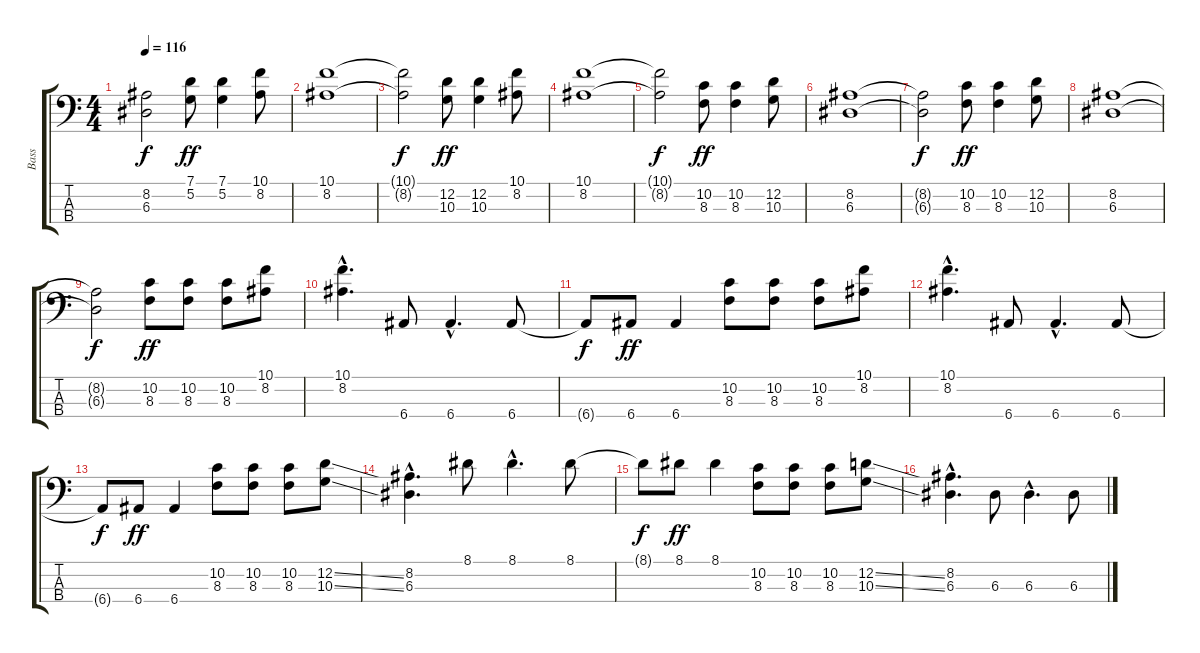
\track ("Bass" "Bass") {instrument electricbassfinger}
\staff {score tabs}
\tuning (G2 D2 A1 E1) {hide}
\ts (4 4)
\tempo 116
\clef f4
\ks c
(8.2{t} 6.3{t}).2{dy f} (7.1 5.2).8{dy ff} (7.1 5.2).4 (10.1 8.2).8 |
(10.1 8.2).1 |
(10.1{t} 8.2{t}).2{dy f} (12.2 10.3).8{dy ff} (12.2 10.3).4 (10.1 8.2).8 |
(10.1 8.2).1 |
(10.1{t} 8.2{t}).2{dy f} (10.2 8.3).8{dy ff} (10.2 8.3).4 (12.2 10.3).8 |
(8.2 6.3).1 |
(8.2{t} 6.3{t}).2{dy f} (10.2 8.3).8{dy ff} (10.2 8.3).4 (12.2 10.3).8 |
(8.2 6.3).1 |
(8.2{t} 6.3{t}).2{dy f} (10.2 8.3).8{dy ff} (10.2 8.3).8 (10.2 8.3).8 (10.1 8.2).8 |
(10.1{hac} 8.2{hac}).4{d} 6.4.8 6.4{hac}.4{d} 6.4.8 |
6.4{t}.8{dy f} 6.4.8{dy ff} 6.4.4 (10.2 8.3).8 (10.2 8.3).8 (10.2 8.3).8 (10.1 8.2).8 |
(10.1{hac} 8.2{hac}).4{d} 6.4.8 6.4{hac}.4{d} 6.4.8 |
6.4{t}.8{dy f} 6.4.8{dy ff} 6.4.4 (10.2 8.3).8 (10.2 8.3).8 (10.2 8.3).8 (12.2{ss} 10.3{ss}).8 |
(8.2{hac} 6.3{hac}).4{d} 8.1.8 8.1{hac}.4{d} 8.1.8 |
8.1{t}.8{dy f} 8.1.8{dy ff} 8.1.4 (10.2 8.3).8 (10.2 8.3).8 (10.2 8.3).8 (12.2{ss} 10.3{ss}).8 |
(8.2{hac} 6.3{hac}).4{d} 6.3.8 6.3{hac}.4{d} 6.3.8
